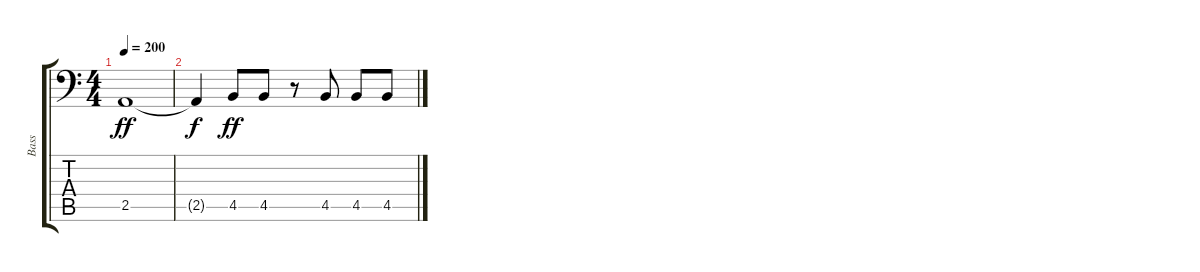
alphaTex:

\track ("Bass" "Bass") {instrument electricbasspick}
\staff {score tabs}
\tuning (D3 A2 F2 C2 G1 C1) {hide}
\ts (4 4)
\tempo 200
\clef f4
\ks c
2.5.1{dy ff} |
2.5{t}.4{dy f} 4.5.8{dy ff} 4.5.8 r.8 4.5.8 4.5.8 4.5.8
